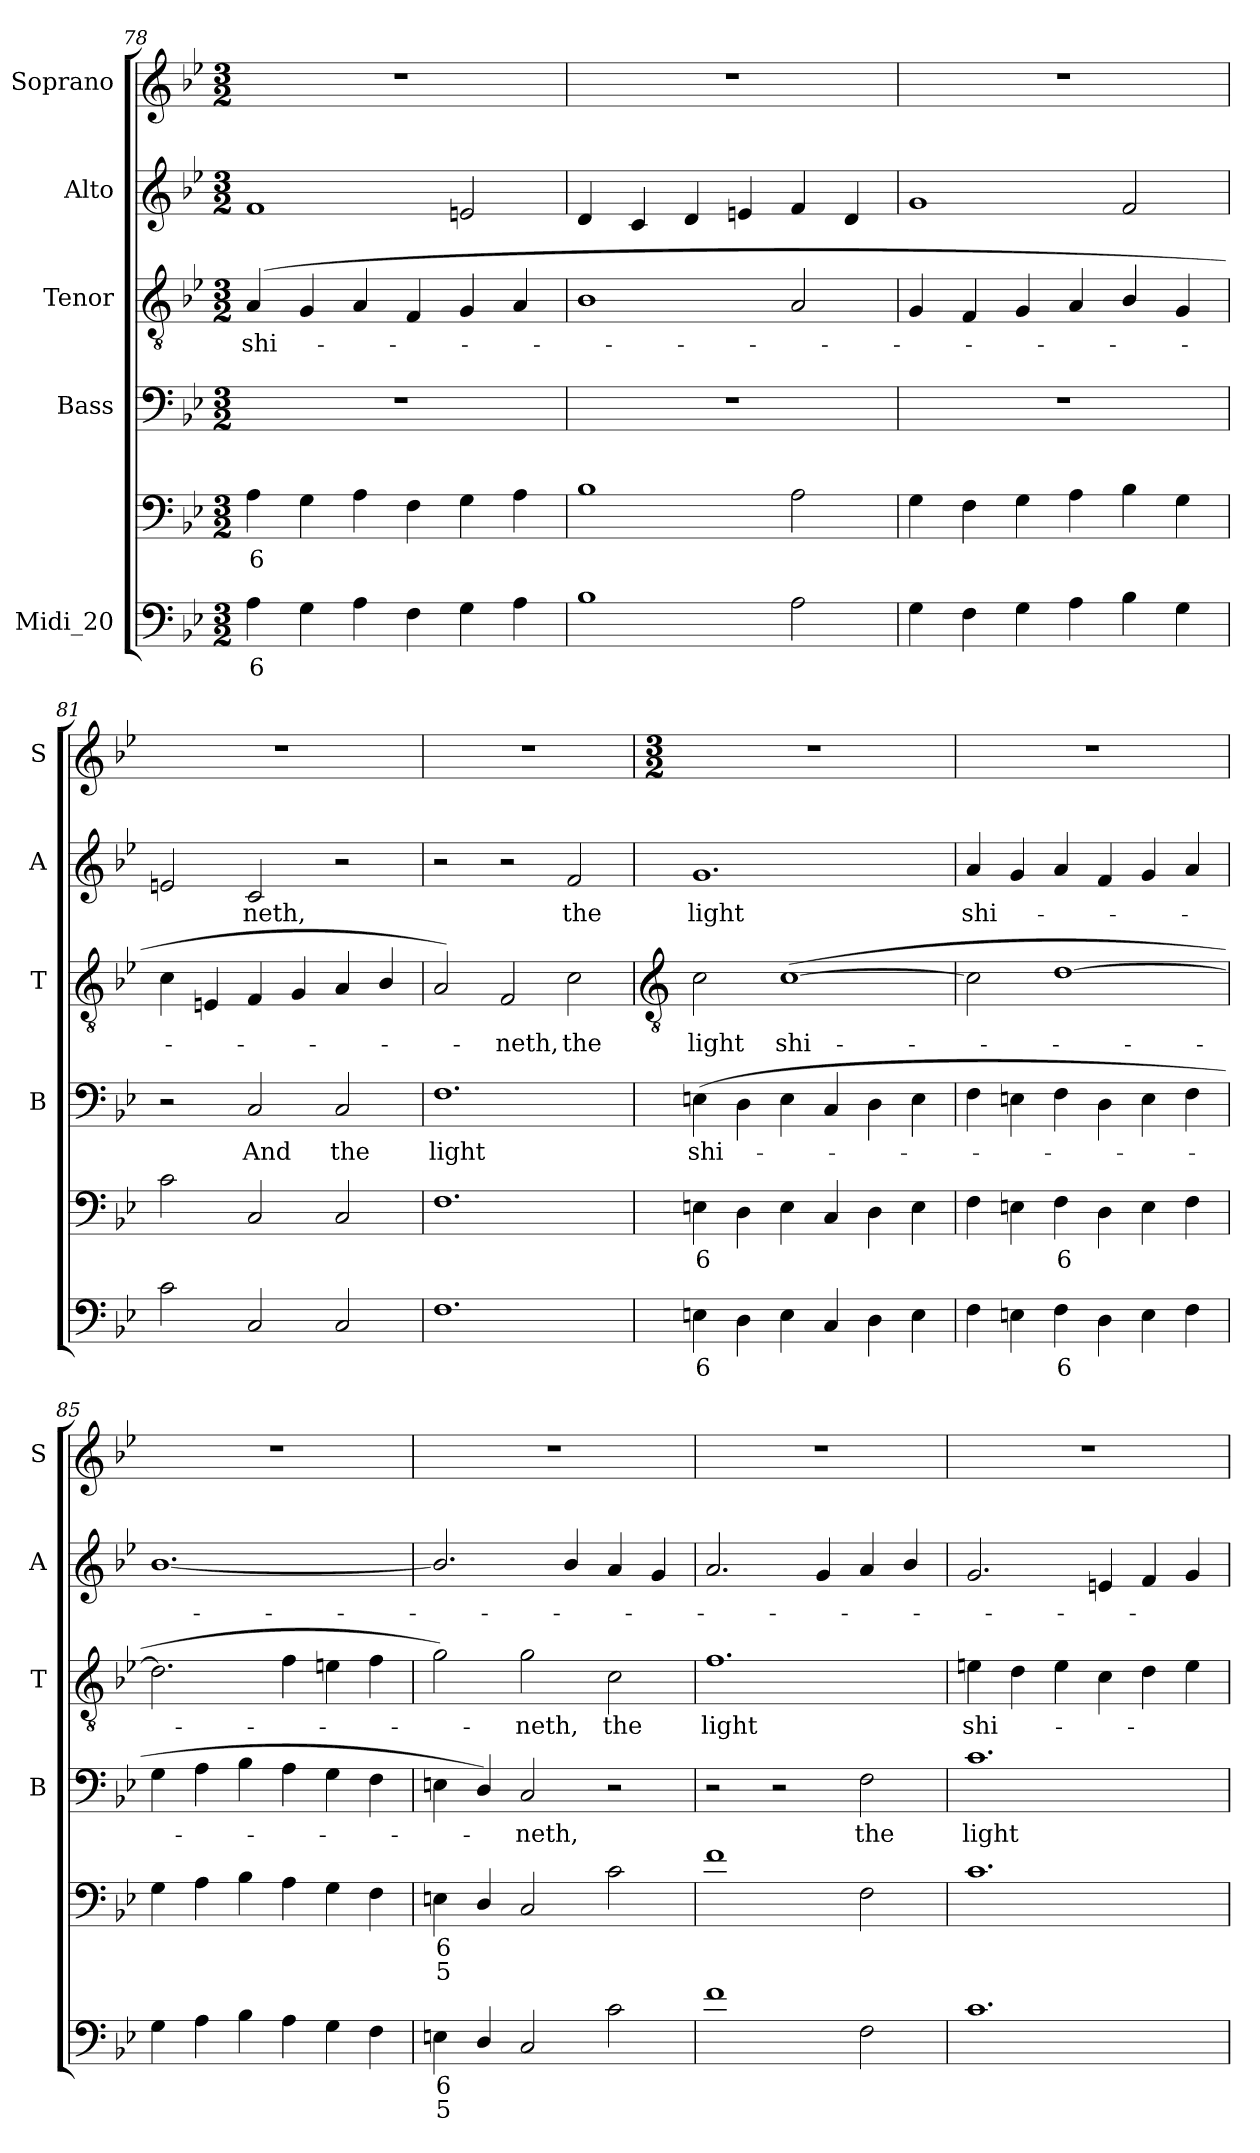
**kern	**text	**text	**kern	**text	**text	**kern	**text	**kern	**text	**kern	**text	**kern
*part5	*part5	*part5	*part5	*part5	*part5	*part4	*part4	*part3	*part3	*part2	*part2	*part1
*staff6	*staff6	*staff6	*staff5	*staff5	*staff5	*staff4	*staff4	*staff3	*staff3	*staff2	*staff2	*staff1
*I"Midi_20	*	*	*	*	*	*I"Bass	*	*I"Tenor	*	*I"Alto	*	*I"Soprano
*	*	*	*	*	*	*I'B	*	*I'T	*	*I'A	*	*I'S
*clefF4	*	*	*clefF4	*	*	*clefF4	*	*clefGv2	*	*clefG2	*	*clefG2
*k[b-e-]	*	*	*k[b-e-]	*	*	*k[b-e-]	*	*k[b-e-]	*	*k[b-e-]	*	*k[b-e-]
*B-:	*	*	*B-:	*	*	*B-:	*	*B-:	*	*B-:	*	*B-:
*M3/2	*	*	*M3/2	*	*	*M3/2	*	*M3/2	*	*M3/2	*	*M3/2
=78	=78	=78	=78	=78	=78	=78	=78	=78	=78	=78	=78	=78
!	!LO:LY:b	!	!	!LO:LY:b	!	!LO:N:vis=1	!	!	!LO:LY:b	!	!	!
4A	6	.	4A	6	.	1.r	.	(<4A	shi-	1f	.	1.r
4G	.	.	4G	.	.	.	.	4G	.	.	.	.
4A	.	.	4A	.	.	.	.	4A	.	.	.	.
4F	.	.	4F	.	.	.	.	4F	.	.	.	.
4G	.	.	4G	.	.	.	.	4G	.	2en	.	.
4A	.	.	4A	.	.	.	.	4A	.	.	.	.
=79	=79	=79	=79	=79	=79	=79	=79	=79	=79	=79	=79	=79
!	!	!	!	!	!	!LO:N:vis=1	!	!	!	!	!	!
1B-	.	.	1B-	.	.	1.r	.	1B-	.	4d	.	1.r
.	.	.	.	.	.	.	.	.	.	4c	.	.
.	.	.	.	.	.	.	.	.	.	4d	.	.
.	.	.	.	.	.	.	.	.	.	4en	.	.
2A	.	.	2A	.	.	.	.	2A	.	4f	.	.
.	.	.	.	.	.	.	.	.	.	4d	.	.
=80	=80	=80	=80	=80	=80	=80	=80	=80	=80	=80	=80	=80
!	!	!	!	!	!	!LO:N:vis=1	!	!	!	!	!	!
4G	.	.	4G	.	.	1.r	.	4G	.	1g	.	1.r
4F	.	.	4F	.	.	.	.	4F	.	.	.	.
4G	.	.	4G	.	.	.	.	4G	.	.	.	.
4A	.	.	4A	.	.	.	.	4A	.	.	.	.
4B-	.	.	4B-	.	.	.	.	4B-/	.	2f	.	.
4G	.	.	4G	.	.	.	.	4G	.	.	.	.
=81	=81	=81	=81	=81	=81	=81	=81	=81	=81	=81	=81	=81
2c	.	.	2c	.	.	2r	.	4c	.	2en	.	1.r
.	.	.	.	.	.	.	.	4En	.	.	.	.
!	!	!	!	!	!	!	!LO:LY:b	!	!	!	!LO:LY:b	!
2C	.	.	2C	.	.	2C	And	4F	.	2c	neth,	.
.	.	.	.	.	.	.	.	4G	.	.	.	.
!	!	!	!	!	!	!	!LO:LY:b	!	!	!	!	!
2C	.	.	2C	.	.	2C	the	4A	.	2r	.	.
.	.	.	.	.	.	.	.	4B-/	.	.	.	.
=82	=82	=82	=82	=82	=82	=82	=82	=82	=82	=82	=82	=82
!	!	!	!	!	!	!	!LO:LY:b	!	!	!	!	!
1.F	.	.	1.F	.	.	1.F	light	2A)	.	2r	.	1.r
!	!	!	!	!	!	!	!	!	!LO:LY:b	!	!	!
.	.	.	.	.	.	.	.	2F	neth,	2r	.	.
!	!	!	!	!	!	!	!	!	!LO:LY:b	!	!LO:LY:b	!
.	.	.	.	.	.	.	.	2c	the	2f	the	.
!!LO:LB:g=z
=83	=83	=83	=83	=83	=83	=83	=83	=83	=83	=83	=83	=83
*	*	*	*	*	*	*	*	*clefGv2	*	*	*	*
*	*	*	*	*	*	*	*	*	*	*	*	*M3/2
!	!LO:LY:b	!	!	!LO:LY:b	!	!	!LO:LY:b	!	!LO:LY:b	!	!LO:LY:b	!
4En	6	.	4En	6	.	(>4En	shi-	2c	light	1.g	light	1.r
4D	.	.	4D	.	.	4D	.	.	.	.	.	.
!	!	!	!	!	!	!	!	!	!LO:LY:b	!	!	!
4E	.	.	4E	.	.	4E	.	(>[1c	shi-	.	.	.
4C	.	.	4C	.	.	4C	.	.	.	.	.	.
4D	.	.	4D	.	.	4D	.	.	.	.	.	.
4E	.	.	4E	.	.	4E	.	.	.	.	.	.
=84	=84	=84	=84	=84	=84	=84	=84	=84	=84	=84	=84	=84
!	!	!	!	!	!	!	!	!	!	!	!LO:LY:b	!
4F	.	.	4F	.	.	4F	.	2c]	.	4a	shi-	1.r
4En	.	.	4En	.	.	4En	.	.	.	4g	.	.
!	!LO:LY:b	!	!	!LO:LY:b	!	!	!	!	!	!	!	!
4F	6	.	4F	6	.	4F	.	[1d	.	4a	.	.
4D	.	.	4D	.	.	4D	.	.	.	4f	.	.
4E	.	.	4E	.	.	4E	.	.	.	4g	.	.
4F	.	.	4F	.	.	4F	.	.	.	4a	.	.
=85	=85	=85	=85	=85	=85	=85	=85	=85	=85	=85	=85	=85
4G	.	.	4G	.	.	4G	.	2.d]	.	[1.b-/	.	1.r
4A	.	.	4A	.	.	4A	.	.	.	.	.	.
4B-	.	.	4B-	.	.	4B-	.	.	.	.	.	.
4A	.	.	4A	.	.	4A	.	4f	.	.	.	.
4G	.	.	4G	.	.	4G	.	4en	.	.	.	.
4F	.	.	4F	.	.	4F	.	4f	.	.	.	.
=86	=86	=86	=86	=86	=86	=86	=86	=86	=86	=86	=86	=86
!	!LO:LY:b	!LO:LY:b	!	!LO:LY:b	!LO:LY:b	!	!	!	!	!	!	!
4En	6	5	4En	6	5	4En	.	2g)	.	2.b-/]	.	1.r
4D/	.	.	4D/	.	.	4D/)	.	.	.	.	.	.
!	!	!	!	!	!	!	!LO:LY:b	!	!LO:LY:b	!	!	!
2C	.	.	2C	.	.	2C	neth,	2g	neth,	.	.	.
.	.	.	.	.	.	.	.	.	.	4b-/	.	.
!	!	!	!	!	!	!	!	!	!LO:LY:b	!	!	!
2c	.	.	2c	.	.	2r	.	2c	the	4a	.	.
.	.	.	.	.	.	.	.	.	.	4g	.	.
=87	=87	=87	=87	=87	=87	=87	=87	=87	=87	=87	=87	=87
!	!	!	!	!	!	!	!	!	!LO:LY:b	!	!	!
1f	.	.	1f	.	.	2r	.	1.f	light	2.a	.	1.r
.	.	.	.	.	.	2r	.	.	.	.	.	.
.	.	.	.	.	.	.	.	.	.	4g	.	.
!	!	!	!	!	!	!	!LO:LY:b	!	!	!	!	!
2F	.	.	2F	.	.	2F	the	.	.	4a	.	.
.	.	.	.	.	.	.	.	.	.	4b-/	.	.
=88	=88	=88	=88	=88	=88	=88	=88	=88	=88	=88	=88	=88
!	!	!	!	!	!	!	!LO:LY:b	!	!LO:LY:b	!	!	!
1.c	.	.	1.c	.	.	1.c	light	4en	shi-	2.g	.	1.r
.	.	.	.	.	.	.	.	4d	.	.	.	.
.	.	.	.	.	.	.	.	4e	.	.	.	.
.	.	.	.	.	.	.	.	4c	.	4en	.	.
.	.	.	.	.	.	.	.	4d	.	4f	.	.
.	.	.	.	.	.	.	.	4e	.	4g	.	.
=	=	=	=	=	=	=	=	=	=	=	=	=
*-	*-	*-	*-	*-	*-	*-	*-	*-	*-	*-	*-	*-
